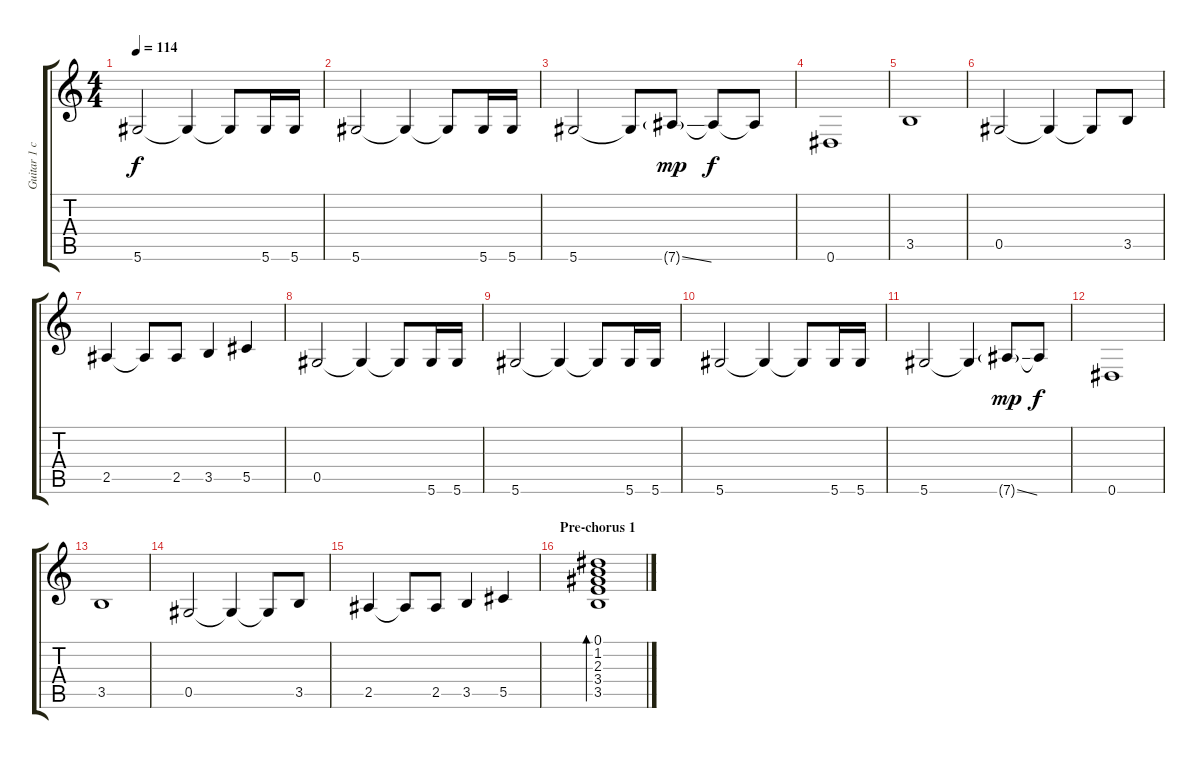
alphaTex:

\track ("Guitar 1 c" "Guitar 1 c") {instrument electricguitarclean}
\staff {score tabs}
\tuning (Eb4 Bb3 Gb3 Db3 Ab2 Eb2) {hide}
\ts (4 4)
\tempo 114
\clef g2
\ks c
5.6.2{dy f} 5.6{t}.4 5.6{t}.8 5.6.16 5.6.16 |
5.6.2 5.6{t}.4 5.6{t}.8 5.6.16 5.6.16 |
5.6.2 5.6{t}.8 7.6{ss g}.8{dy mp} 7.6{t}.8{dy f} 7.6{t}.8 |
0.6.1 |
3.5.1 |
0.5.2 0.5{t}.4 0.5{t}.8 3.5.8 |
2.5.4 2.5{t}.8 2.5.8 3.5.4 5.5.4 |
0.5.2 0.5{t}.4 0.5{t}.8 5.6.16 5.6.16 |
5.6.2 5.6{t}.4 5.6{t}.8 5.6.16 5.6.16 |
5.6.2 5.6{t}.4 5.6{t}.8 5.6.16 5.6.16 |
5.6.2 5.6{t}.4 7.6{ss g}.8{dy mp} 7.6{t}.8{dy f} |
0.6.1 |
3.5.1 |
0.5.2 0.5{t}.4 0.5{t}.8 3.5.8 |
2.5.4 2.5{t}.8 2.5.8 3.5.4 5.5.4 |
\section ("" "Pre-chorus 1")
(0.1 1.2 2.3 3.4 3.5).1{bd 120}
